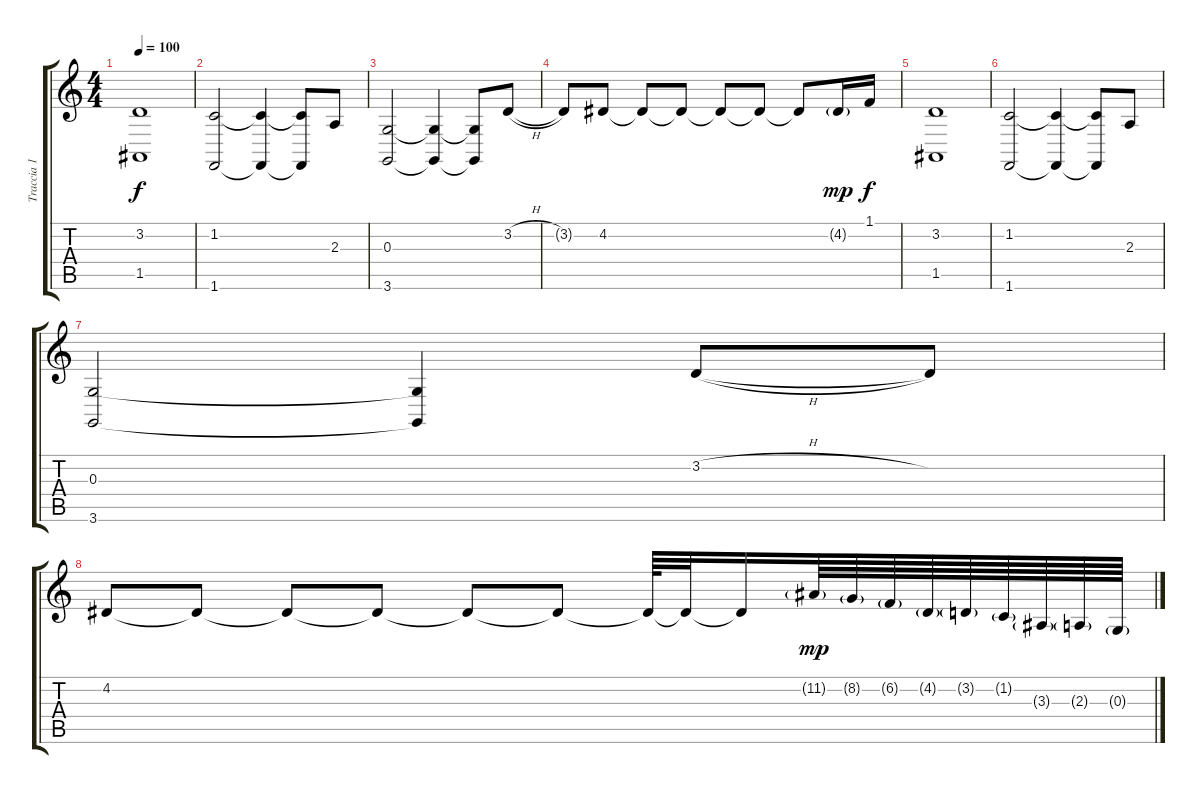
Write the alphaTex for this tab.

\track ("Traccia 1" "Traccia 1") {instrument acousticgrandpiano}
\staff {score tabs}
\tuning (E4 B3 G3 D3 A2 E2) {hide}
\ts (4 4)
\tempo 100
\clef g2
\ks c
(3.2 1.5).1{dy f} |
(1.2 1.6).2 (1.2{t} 1.6{t}).4 (1.2{t} 1.6{t}).8 2.3.8 |
(0.3 3.6).2 (0.3{t} 3.6{t}).4 (0.3{t} 3.6{t}).8 3.2{h}.8 |
3.2{t}.8 4.2.8 4.2{t}.8 4.2{t}.8 4.2{t}.8 4.2{t}.8 4.2{t}.8 4.2{g}.16{dy mp} 1.1.16{dy f} |
(3.2 1.5).1 |
(1.2 1.6).2 (1.2{t} 1.6{t}).4 (1.2{t} 1.6{t}).8 2.3.8 |
(0.3 3.6).2 (0.3{t} 3.6{t}).4 3.2{h}.8 3.2{t}.8 |
4.2.8 4.2{t}.8 4.2{t}.8 4.2{t}.8 4.2{t}.8 4.2{t}.8 4.2{t}.64 4.2{t}.32 4.2{t}.16 11.2{g}.64{dy mp} 8.2{g}.64 6.2{g}.64 4.2{g}.64 3.2{g}.64 1.2{g}.64 3.3{g}.64 2.3{g}.64 0.3{g}.64
